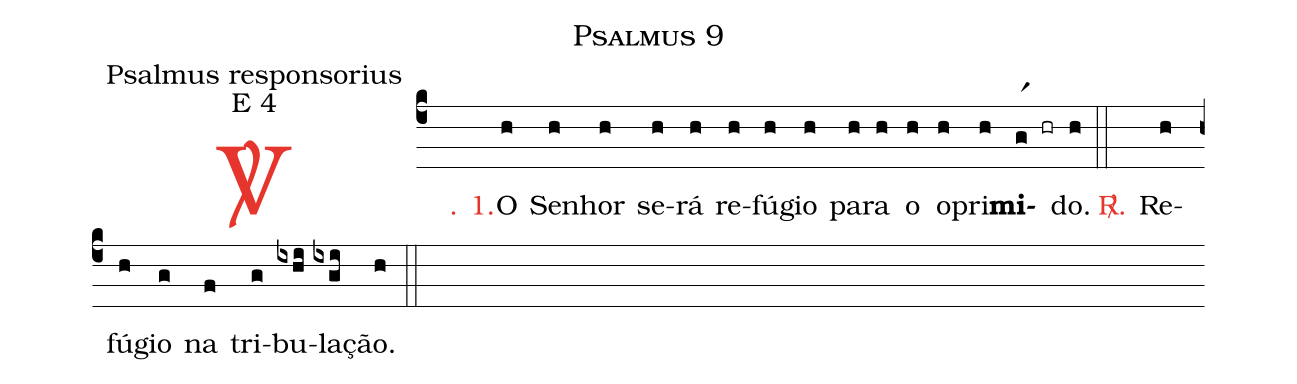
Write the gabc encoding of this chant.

name: Psalmus 9;
office-part: Psalmus responsorius;
mode: E 4;
%%
(c4)

<c><sp>V/</sp>. 1.</c>() O(h) Se(h)nhor(h) se(h)rá(h) re(h)fú(h)gio(h) pa(h)ra(h) o(h) o(h)pri(h)<b>mi</b>(gr1 hr)do.(h)

(::)

<nlba><c><sp>R/</sp>.</c>() Re</nlba>(h)fú(h)gio(g) na(f) tri(g)bu(ixhi)la(ixgi)ção.(h)

(::)
